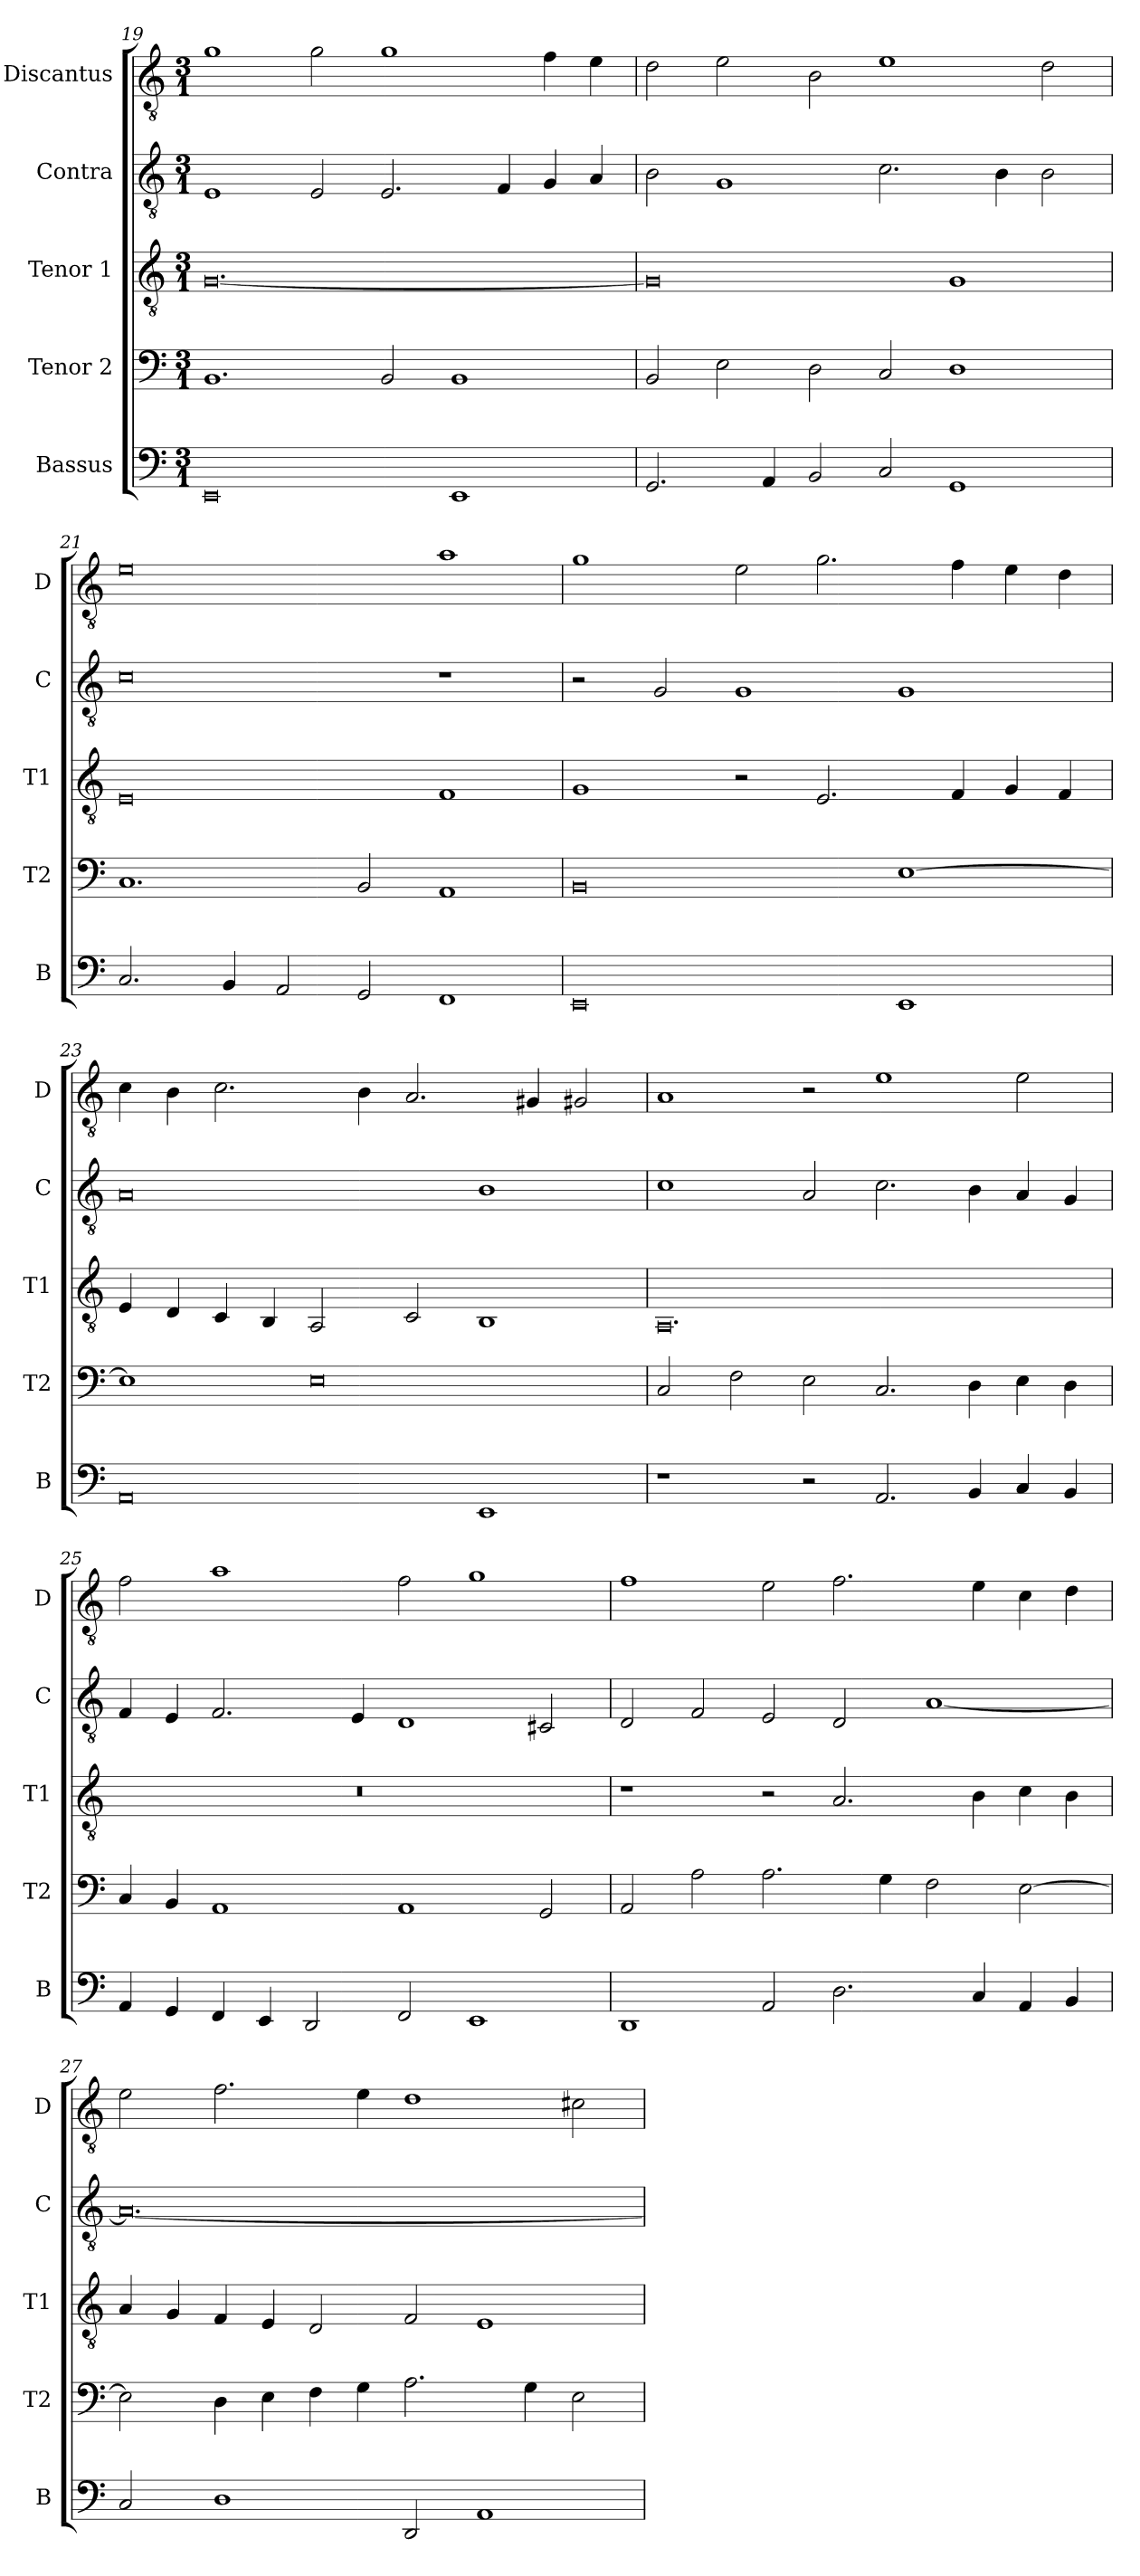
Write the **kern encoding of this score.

**kern	**kern	**kern	**kern	**kern
*part5	*part4	*part3	*part2	*part1
*staff5	*staff4	*staff3	*staff2	*staff1
*I"Bassus	*I"Tenor 2	*I"Tenor 1	*I"Contra	*I"Discantus
*I'B	*I'T2	*I'T1	*I'C	*I'D
*clefF4	*clefF4	*clefGv2	*clefGv2	*clefGv2
*k[]	*k[]	*k[]	*k[]	*k[]
*a:	*a:	*a:	*a:	*a:
*M3/1	*M3/1	*M3/1	*M3/1	*M3/1
=19	=19	=19	=19	=19
0EE	1.BB	[0.G	1E	1g
.	.	.	2E	2g
.	2BB	.	2.E	1g
1EE	1BB	.	.	.
.	.	.	4F	.
.	.	.	4G	4f
.	.	.	4A	4e
=20	=20	=20	=20	=20
2.GG	2BB	0G]	2B	2d
.	2E	.	1G	2e
4AA	.	.	.	.
2BB	2D	.	.	2B
2C	2C	.	2.c	1e
1GG	1D	1G	.	.
.	.	.	4B	.
.	.	.	2B	2d
=21	=21	=21	=21	=21
2.C	1.C	0E	0c	0e
4BB	.	.	.	.
2AA	.	.	.	.
2GG	2BB	.	.	.
1FF	1AA	1F	1r	1a
=22	=22	=22	=22	=22
0EE	0BB	1G	2r	1g
.	.	.	2G	.
.	.	2r	1G	2e
.	.	2.E	.	2.g
1EE	[1E	.	1G	.
.	.	4F	.	4f
.	.	4G	.	4e
.	.	4F	.	4d
=23	=23	=23	=23	=23
0AA	1E]	4E	0A	4c
.	.	4D	.	4B
.	.	4C	.	2.c
.	.	4BB	.	.
.	0E	2AA	.	.
.	.	.	.	4B
.	.	2C	.	2.A
1EE	.	1BB	1B	.
.	.	.	.	4G#X
.	.	.	.	2G#X
=24	=24	=24	=24	=24
1r	2C	0.AA	1c	1A
.	2F	.	.	.
2r	2E	.	2A	2r
2.AA	2.C	.	2.c	1e
4BB	4D	.	4B	.
4C	4E	.	4A	2e
4BB	4D	.	4G	.
=25	=25	=25	=25	=25
4AA	4C	0.r	4F	2f
4GG	4BB	.	4E	.
4FF	1AA	.	2.F	1a
4EE	.	.	.	.
2DD	.	.	.	.
.	.	.	4E	.
2FF	1AA	.	1D	2f
1EE	.	.	.	1g
.	2GG	.	2C#X	.
=26	=26	=26	=26	=26
1DD	2AA	1r	2D	1f
.	2A	.	2F	.
2AA	2.A	2r	2E	2e
2.D	.	2.A	2D	2.f
.	4G	.	.	.
.	2F	.	[1A	.
4C	.	4B	.	4e
4AA	[2E	4c	.	4c
4BB	.	4B	.	4d
=27	=27	=27	=27	=27
2C	2E]	4A	0.A_	2e
.	.	4G	.	.
1D	4D	4F	.	2.f
.	4E	4E	.	.
.	4F	2D	.	.
.	4G	.	.	4e
2DD	2.A	2F	.	1d
1AA	.	1E	.	.
.	4G	.	.	.
.	2E	.	.	2c#X
=	=	=	=	=
*-	*-	*-	*-	*-
